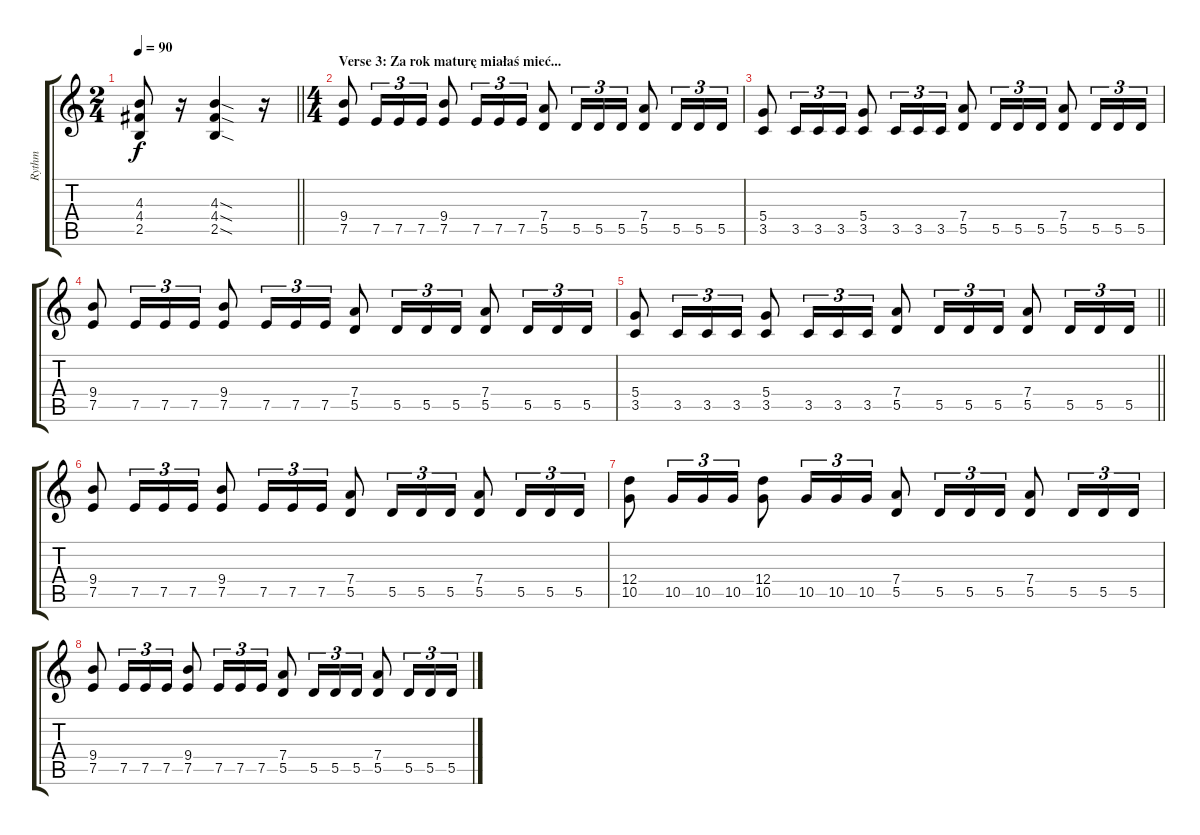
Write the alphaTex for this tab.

\track ("Rythm" "Rythm") {instrument distortionguitar}
\staff {score tabs}
\tuning (E4 B3 G3 D3 A2 E2) {hide}
\ts (2 4)
\tempo 90
\clef g2
\barLineRight lightlight
\ks c
(4.3 4.4 2.5).8{dy f} r.16 (4.3{sod} 4.4{sod} 2.5{sod}).4 r.16 |
\ts (4 4)
\section ("" "Verse 3: Za rok maturę miałaś mieć...")
(9.4 7.5).8 7.5.16{tu (3 2)} 7.5.16{tu (3 2)} 7.5.16{tu (3 2)} (9.4 7.5).8 7.5.16{tu (3 2)} 7.5.16{tu (3 2)} 7.5.16{tu (3 2)} (7.4 5.5).8 5.5.16{tu (3 2)} 5.5.16{tu (3 2)} 5.5.16{tu (3 2)} (7.4 5.5).8 5.5.16{tu (3 2)} 5.5.16{tu (3 2)} 5.5.16{tu (3 2)} |
(5.4 3.5).8 3.5.16{tu (3 2)} 3.5.16{tu (3 2)} 3.5.16{tu (3 2)} (5.4 3.5).8 3.5.16{tu (3 2)} 3.5.16{tu (3 2)} 3.5.16{tu (3 2)} (7.4 5.5).8 5.5.16{tu (3 2)} 5.5.16{tu (3 2)} 5.5.16{tu (3 2)} (7.4 5.5).8 5.5.16{tu (3 2)} 5.5.16{tu (3 2)} 5.5.16{tu (3 2)} |
(9.4 7.5).8 7.5.16{tu (3 2)} 7.5.16{tu (3 2)} 7.5.16{tu (3 2)} (9.4 7.5).8 7.5.16{tu (3 2)} 7.5.16{tu (3 2)} 7.5.16{tu (3 2)} (7.4 5.5).8 5.5.16{tu (3 2)} 5.5.16{tu (3 2)} 5.5.16{tu (3 2)} (7.4 5.5).8 5.5.16{tu (3 2)} 5.5.16{tu (3 2)} 5.5.16{tu (3 2)} |
\barLineRight lightlight
(5.4 3.5).8 3.5.16{tu (3 2)} 3.5.16{tu (3 2)} 3.5.16{tu (3 2)} (5.4 3.5).8 3.5.16{tu (3 2)} 3.5.16{tu (3 2)} 3.5.16{tu (3 2)} (7.4 5.5).8 5.5.16{tu (3 2)} 5.5.16{tu (3 2)} 5.5.16{tu (3 2)} (7.4 5.5).8 5.5.16{tu (3 2)} 5.5.16{tu (3 2)} 5.5.16{tu (3 2)} |
(9.4 7.5).8 7.5.16{tu (3 2)} 7.5.16{tu (3 2)} 7.5.16{tu (3 2)} (9.4 7.5).8 7.5.16{tu (3 2)} 7.5.16{tu (3 2)} 7.5.16{tu (3 2)} (7.4 5.5).8 5.5.16{tu (3 2)} 5.5.16{tu (3 2)} 5.5.16{tu (3 2)} (7.4 5.5).8 5.5.16{tu (3 2)} 5.5.16{tu (3 2)} 5.5.16{tu (3 2)} |
(12.4 10.5).8 10.5.16{tu (3 2)} 10.5.16{tu (3 2)} 10.5.16{tu (3 2)} (12.4 10.5).8 10.5.16{tu (3 2)} 10.5.16{tu (3 2)} 10.5.16{tu (3 2)} (7.4 5.5).8 5.5.16{tu (3 2)} 5.5.16{tu (3 2)} 5.5.16{tu (3 2)} (7.4 5.5).8 5.5.16{tu (3 2)} 5.5.16{tu (3 2)} 5.5.16{tu (3 2)} |
(9.4 7.5).8 7.5.16{tu (3 2)} 7.5.16{tu (3 2)} 7.5.16{tu (3 2)} (9.4 7.5).8 7.5.16{tu (3 2)} 7.5.16{tu (3 2)} 7.5.16{tu (3 2)} (7.4 5.5).8 5.5.16{tu (3 2)} 5.5.16{tu (3 2)} 5.5.16{tu (3 2)} (7.4 5.5).8 5.5.16{tu (3 2)} 5.5.16{tu (3 2)} 5.5.16{tu (3 2)}
